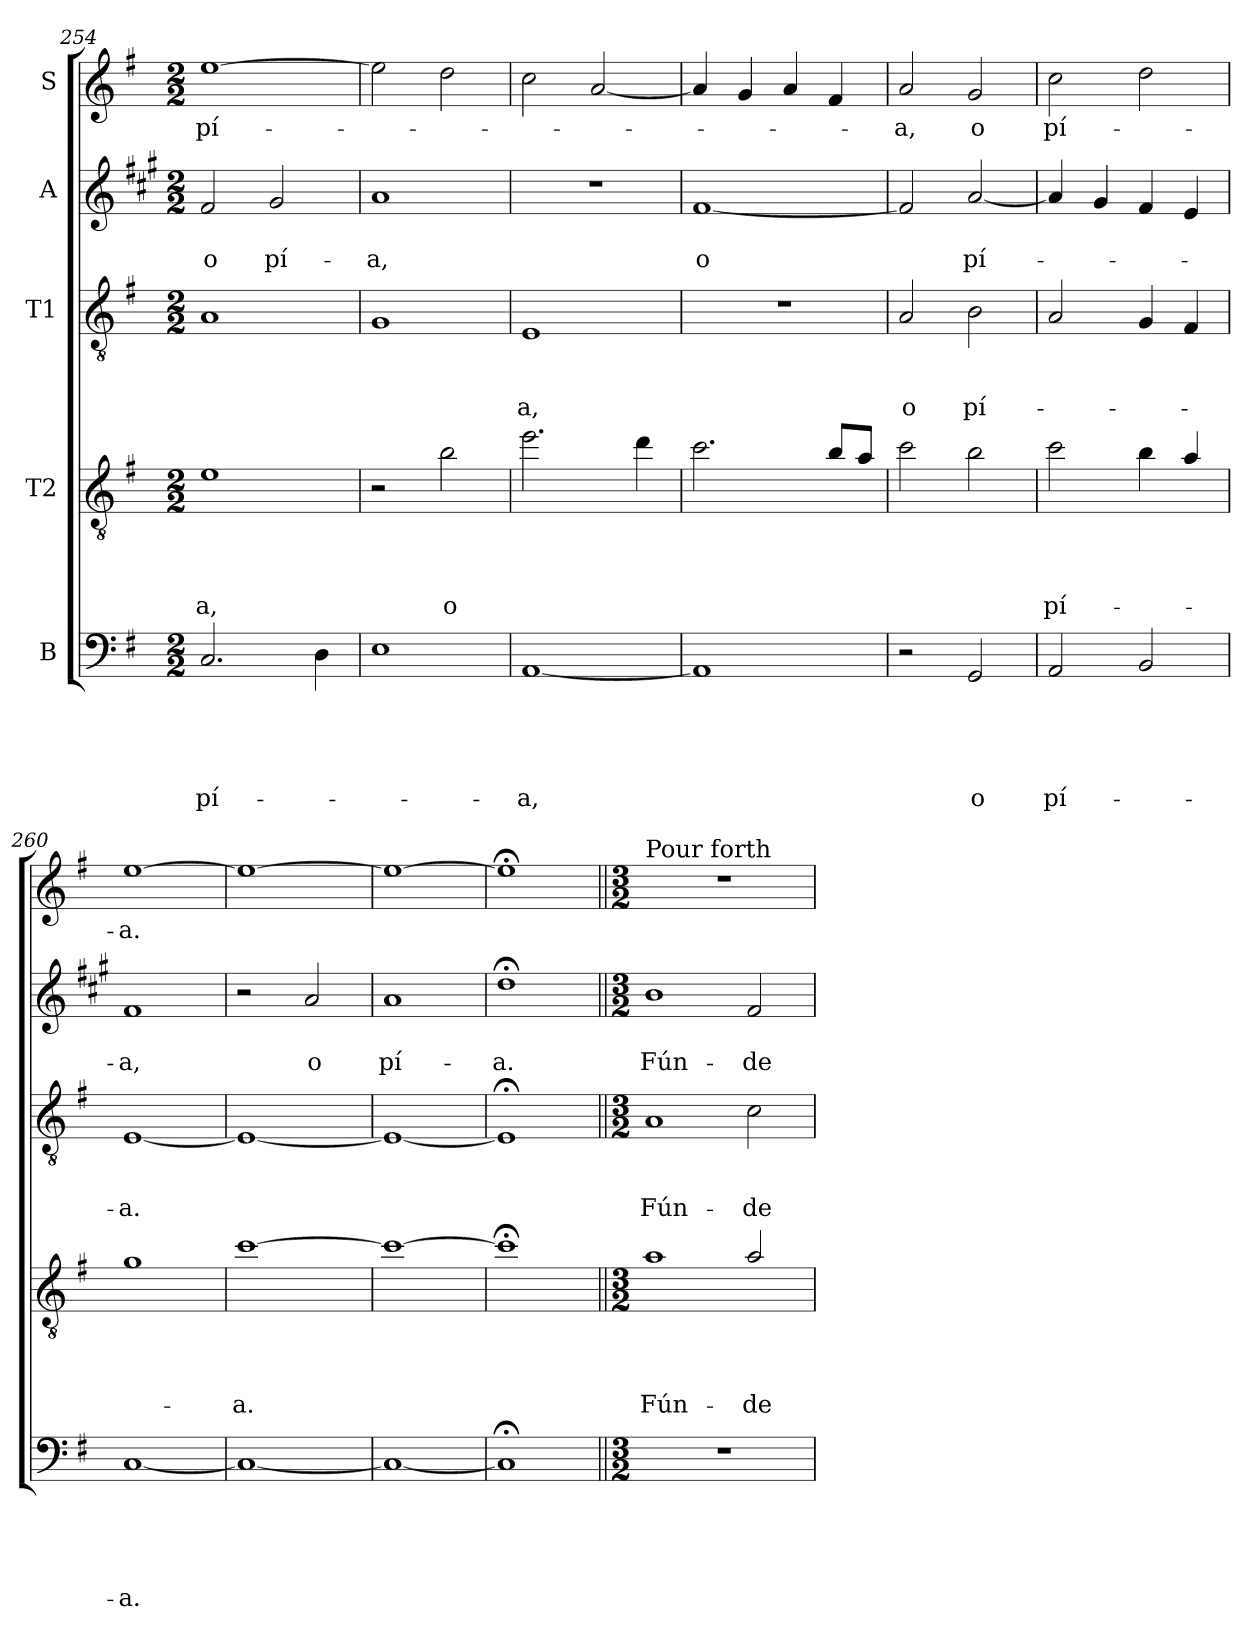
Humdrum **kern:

**kern	**text	**text	**text	**text	**text	**kern	**text	**text	**text	**text	**kern	**text	**text	**text	**kern	**text	**text	**kern	**text
*part5	*part5	*part5	*part5	*part5	*part5	*part4	*part4	*part4	*part4	*part4	*part3	*part3	*part3	*part3	*part2	*part2	*part2	*part1	*part1
*staff5	*staff5	*staff5	*staff5	*staff5	*staff5	*staff4	*staff4	*staff4	*staff4	*staff4	*staff3	*staff3	*staff3	*staff3	*staff2	*staff2	*staff2	*staff1	*staff1
*I"B	*	*	*	*	*	*I"T2	*	*	*	*	*I"T1	*	*	*	*I"A	*	*	*I"S	*
!!LO:PB:g=z
*clefF4	*	*	*	*	*	*clefGv2	*	*	*	*	*clefGv2	*	*	*	*clefG2	*	*	*clefG2	*
*	*	*	*	*	*	*ITrd8c14	*	*	*	*	*	*	*	*	*ITrd1c2	*	*	*	*
*k[f#]	*	*	*	*	*	*k[f#]	*	*	*	*	*k[f#]	*	*	*	*k[f#]	*	*	*k[f#]	*
*G:	*	*	*	*	*	*G:	*	*	*	*	*G:	*	*	*	*G:	*	*	*G:	*
*M2/2	*	*	*	*	*	*M2/2	*	*	*	*	*M2/2	*	*	*	*M2/2	*	*	*M2/2	*
=254	=254	=254	=254	=254	=254	=254	=254	=254	=254	=254	=254	=254	=254	=254	=254	=254	=254	=254	=254
!	!	!	!	!	!LO:LY:b	!	!	!	!	!LO:LY:b	!	!	!	!	!	!	!LO:LY:b	!	!LO:LY:b
2.C/	.	.	.	.	pí-	1E	.	.	.	-a,	1A	.	.	.	2e/	.	o	[1ee	pí-
!	!	!	!	!	!	!	!	!	!	!	!	!	!	!	!	!	!LO:LY:b	!	!
.	.	.	.	.	.	.	.	.	.	.	.	.	.	.	2f#/	.	pí-	.	.
4D\	.	.	.	.	.	.	.	.	.	.	.	.	.	.	.	.	.	.	.
=255	=255	=255	=255	=255	=255	=255	=255	=255	=255	=255	=255	=255	=255	=255	=255	=255	=255	=255	=255
!	!	!	!	!	!	!	!	!	!	!	!	!	!	!	!	!	!LO:LY:b	!	!
1E	.	.	.	.	.	2r	.	.	.	.	1G	.	.	.	1g	.	-a,	2ee\]	.
!	!	!	!	!	!	!	!	!	!	!LO:LY:b	!	!	!	!	!	!	!	!	!
.	.	.	.	.	.	2B\	.	.	.	o	.	.	.	.	.	.	.	2dd\	.
=256	=256	=256	=256	=256	=256	=256	=256	=256	=256	=256	=256	=256	=256	=256	=256	=256	=256	=256	=256
!	!	!	!	!	!LO:LY:b	!	!	!	!	!	!	!	!	!LO:LY:b	!	!	!	!	!
[1AA	.	.	.	.	-a,	2.e\	.	.	.	.	1E	.	.	-a,	1r	.	.	2cc\	.
.	.	.	.	.	.	.	.	.	.	.	.	.	.	.	.	.	.	[2a/	.
.	.	.	.	.	.	4d\	.	.	.	.	.	.	.	.	.	.	.	.	.
=257	=257	=257	=257	=257	=257	=257	=257	=257	=257	=257	=257	=257	=257	=257	=257	=257	=257	=257	=257
!	!	!	!	!	!	!	!	!	!	!	!	!	!	!	!	!	!LO:LY:b	!	!
1AA]	.	.	.	.	.	2.c\	.	.	.	.	1r	.	.	.	[1e	.	o	4a/]	.
.	.	.	.	.	.	.	.	.	.	.	.	.	.	.	.	.	.	4g/	.
.	.	.	.	.	.	.	.	.	.	.	.	.	.	.	.	.	.	4a/	.
.	.	.	.	.	.	8B/L	.	.	.	.	.	.	.	.	.	.	.	4f#/	.
.	.	.	.	.	.	8A/J	.	.	.	.	.	.	.	.	.	.	.	.	.
=258	=258	=258	=258	=258	=258	=258	=258	=258	=258	=258	=258	=258	=258	=258	=258	=258	=258	=258	=258
!	!	!	!	!	!	!	!	!	!	!	!	!	!	!LO:LY:b	!	!	!	!	!LO:LY:b
2r	.	.	.	.	.	2c\	.	.	.	.	2A/	.	.	o	2e/]	.	.	2a/	-a,
!	!	!	!	!	!LO:LY:b	!	!	!	!	!	!	!	!	!LO:LY:b	!	!	!LO:LY:b	!	!LO:LY:b
2GG/	.	.	.	.	o	2B\	.	.	.	.	2B\	.	.	pí-	[2g/	.	pí-	2g/	o
=259	=259	=259	=259	=259	=259	=259	=259	=259	=259	=259	=259	=259	=259	=259	=259	=259	=259	=259	=259
!	!	!	!	!	!LO:LY:b	!	!	!	!	!LO:LY:b	!	!	!	!	!	!	!	!	!LO:LY:b
2AA/	.	.	.	.	pí-	2c\	.	.	.	pí-	2A/	.	.	.	4g/]	.	.	2cc\	pí-
.	.	.	.	.	.	.	.	.	.	.	.	.	.	.	4f#/	.	.	.	.
2BB/	.	.	.	.	.	4B\	.	.	.	.	4G/	.	.	.	4e/	.	.	2dd\	.
.	.	.	.	.	.	4A/	.	.	.	.	4F#/	.	.	.	4d/	.	.	.	.
=260	=260	=260	=260	=260	=260	=260	=260	=260	=260	=260	=260	=260	=260	=260	=260	=260	=260	=260	=260
!	!	!	!	!	!LO:LY:b	!	!	!	!	!	!	!	!	!LO:LY:b	!	!	!LO:LY:b	!	!LO:LY:b
[1C	.	.	.	.	-a.	1G	.	.	.	.	[1E	.	.	-a.	1e	.	-a,	[1ee	-a.
!!LO:LB:g=z
=261	=261	=261	=261	=261	=261	=261	=261	=261	=261	=261	=261	=261	=261	=261	=261	=261	=261	=261	=261
!	!	!	!	!	!	!	!	!	!	!LO:LY:b	!	!	!	!	!	!	!	!	!
1C_	.	.	.	.	.	[1c	.	.	.	-a.	1E_	.	.	.	2r	.	.	1ee_	.
!	!	!	!	!	!	!	!	!	!	!	!	!	!	!	!	!	!LO:LY:b	!	!
.	.	.	.	.	.	.	.	.	.	.	.	.	.	.	2g/	.	o	.	.
=262	=262	=262	=262	=262	=262	=262	=262	=262	=262	=262	=262	=262	=262	=262	=262	=262	=262	=262	=262
!	!	!	!	!	!	!	!	!	!	!	!	!	!	!	!	!	!LO:LY:b	!	!
1C_	.	.	.	.	.	1c_	.	.	.	.	1E_	.	.	.	1g	.	pí-	1ee_	.
=263	=263	=263	=263	=263	=263	=263	=263	=263	=263	=263	=263	=263	=263	=263	=263	=263	=263	=263	=263
!	!	!	!	!	!	!	!	!	!	!	!	!	!	!	!	!	!LO:LY:b	!	!
1C;]	.	.	.	.	.	1c;<]	.	.	.	.	1E;]	.	.	.	1cc;<	.	-a.	1ee;<]	.
=264||	=264||	=264||	=264||	=264||	=264||	=264||	=264||	=264||	=264||	=264||	=264||	=264||	=264||	=264||	=264||	=264||	=264||	=264||	=264||
*M3/2	*	*	*	*	*	*M3/2	*	*	*	*	*M3/2	*	*	*	*M3/2	*	*	*M3/2	*
!	!	!	!	!	!	!	!	!	!	!	!	!	!	!	!	!	!	!LO:TX:a:t=Pour forth	!
!	!	!	!	!	!	!	!	!	!	!LO:LY:b	!	!	!	!LO:LY:b	!	!	!LO:LY:b	!	!
1.r	.	.	.	.	.	1A	.	.	.	Fún-	1A	.	.	Fún-	1a	.	Fún-	1.r	.
!	!	!	!	!	!	!	!	!	!	!LO:LY:b	!	!	!	!LO:LY:b	!	!	!LO:LY:b	!	!
.	.	.	.	.	.	2A/	.	.	.	-de	2c\	.	.	-de	2e/	.	-de	.	.
=	=	=	=	=	=	=	=	=	=	=	=	=	=	=	=	=	=	=	=
*-	*-	*-	*-	*-	*-	*-	*-	*-	*-	*-	*-	*-	*-	*-	*-	*-	*-	*-	*-
